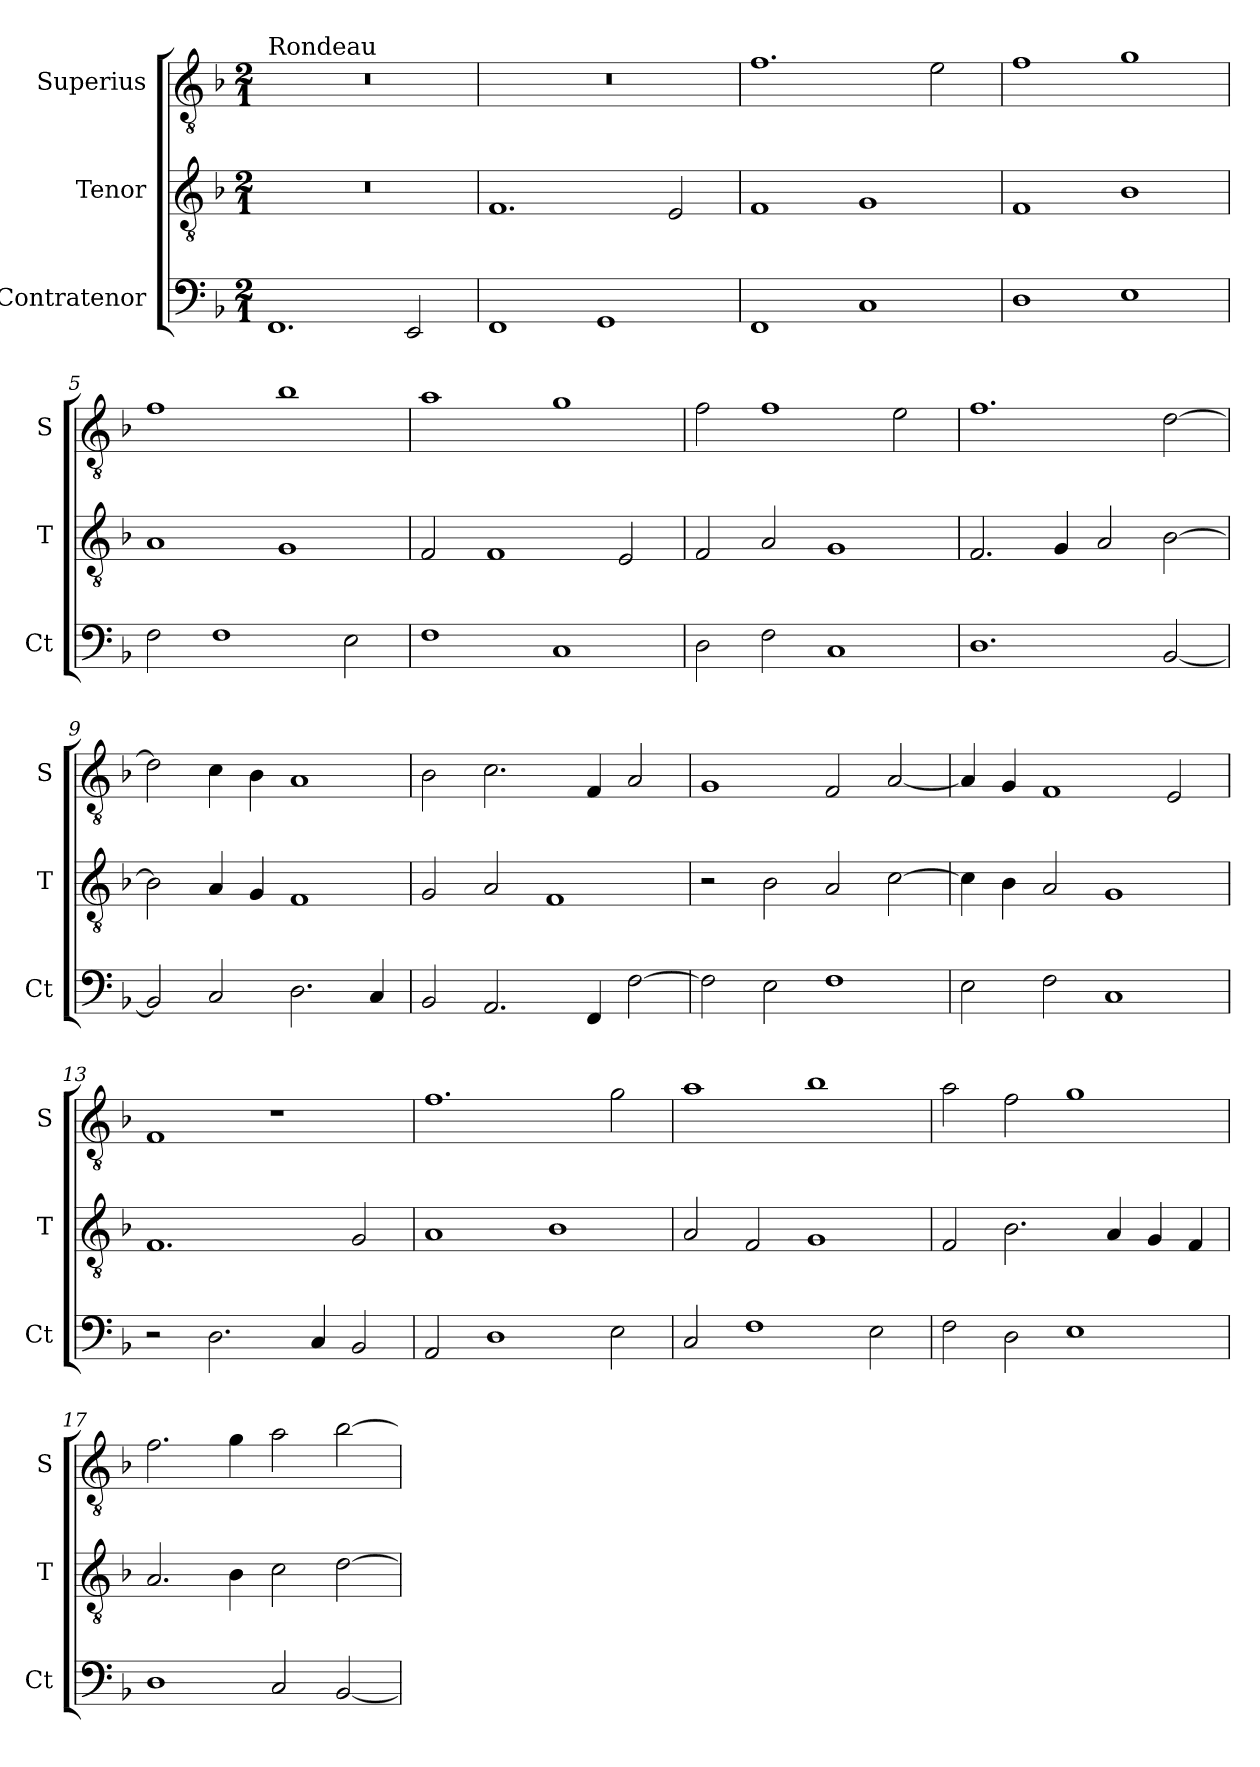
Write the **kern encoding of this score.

**kern	**kern	**kern
*part3	*part2	*part1
*staff3	*staff2	*staff1
*I"Contratenor	*I"Tenor	*I"Superius
*I'Ct	*I'T	*I'S
*clefF4	*clefGv2	*clefGv2
*k[b-]	*k[b-]	*k[b-]
*M2/1	*M2/1	*M2/1
=1	=1	=1
!	!	!LO:TX:a:t=Rondeau
1.FF	0r	0r
2EE	.	.
=2	=2	=2
1FF	1.F	0r
1GG	.	.
.	2E	.
=3	=3	=3
1FF	1F	1.f
1C	1G	.
.	.	2e
=4	=4	=4
1D	1F	1f
1E	1B-	1g
=5	=5	=5
2F	1A	1f
1F	.	.
.	1G	1b-
2E	.	.
=6	=6	=6
1F	2F	1a
.	1F	.
1C	.	1g
.	2E	.
=7	=7	=7
2D	2F	2f
2F	2A	1f
1C	1G	.
.	.	2e
=8	=8	=8
1.D	2.F	1.f
.	4G	.
.	2A	.
[2BB-	[2B-	[2d
=9	=9	=9
2BB-]	2B-]	2d]
2C	4A	4c
.	4G	4B-
2.D	1F	1A
4C	.	.
=10	=10	=10
2BB-	2G	2B-
2.AA	2A	2.c
.	1F	.
4FF	.	4F
[2F	.	2A
=11	=11	=11
2F]	2r	1G
2E	2B-	.
1F	2A	2F
.	[2c	[2A
=12	=12	=12
2E	4c]	4A]
.	4B-	4G
2F	2A	1F
1C	1G	.
.	.	2E
=13	=13	=13
2r	1.F	1F
2.D	.	.
.	.	1r
4C	.	.
2BB-	2G	.
=14	=14	=14
2AA	1A	1.f
1D	.	.
.	1B-	.
2E	.	2g
=15	=15	=15
2C	2A	1a
1F	2F	.
.	1G	1b-
2E	.	.
=16	=16	=16
2F	2F	2a
2D	2.B-	2f
1E	.	1g
.	4A	.
.	4G	.
.	4F	.
=17	=17	=17
1D	2.A	2.f
.	4B-	4g
2C	2c	2a
[2BB-	[2d	[2b-
=	=	=
*-	*-	*-
